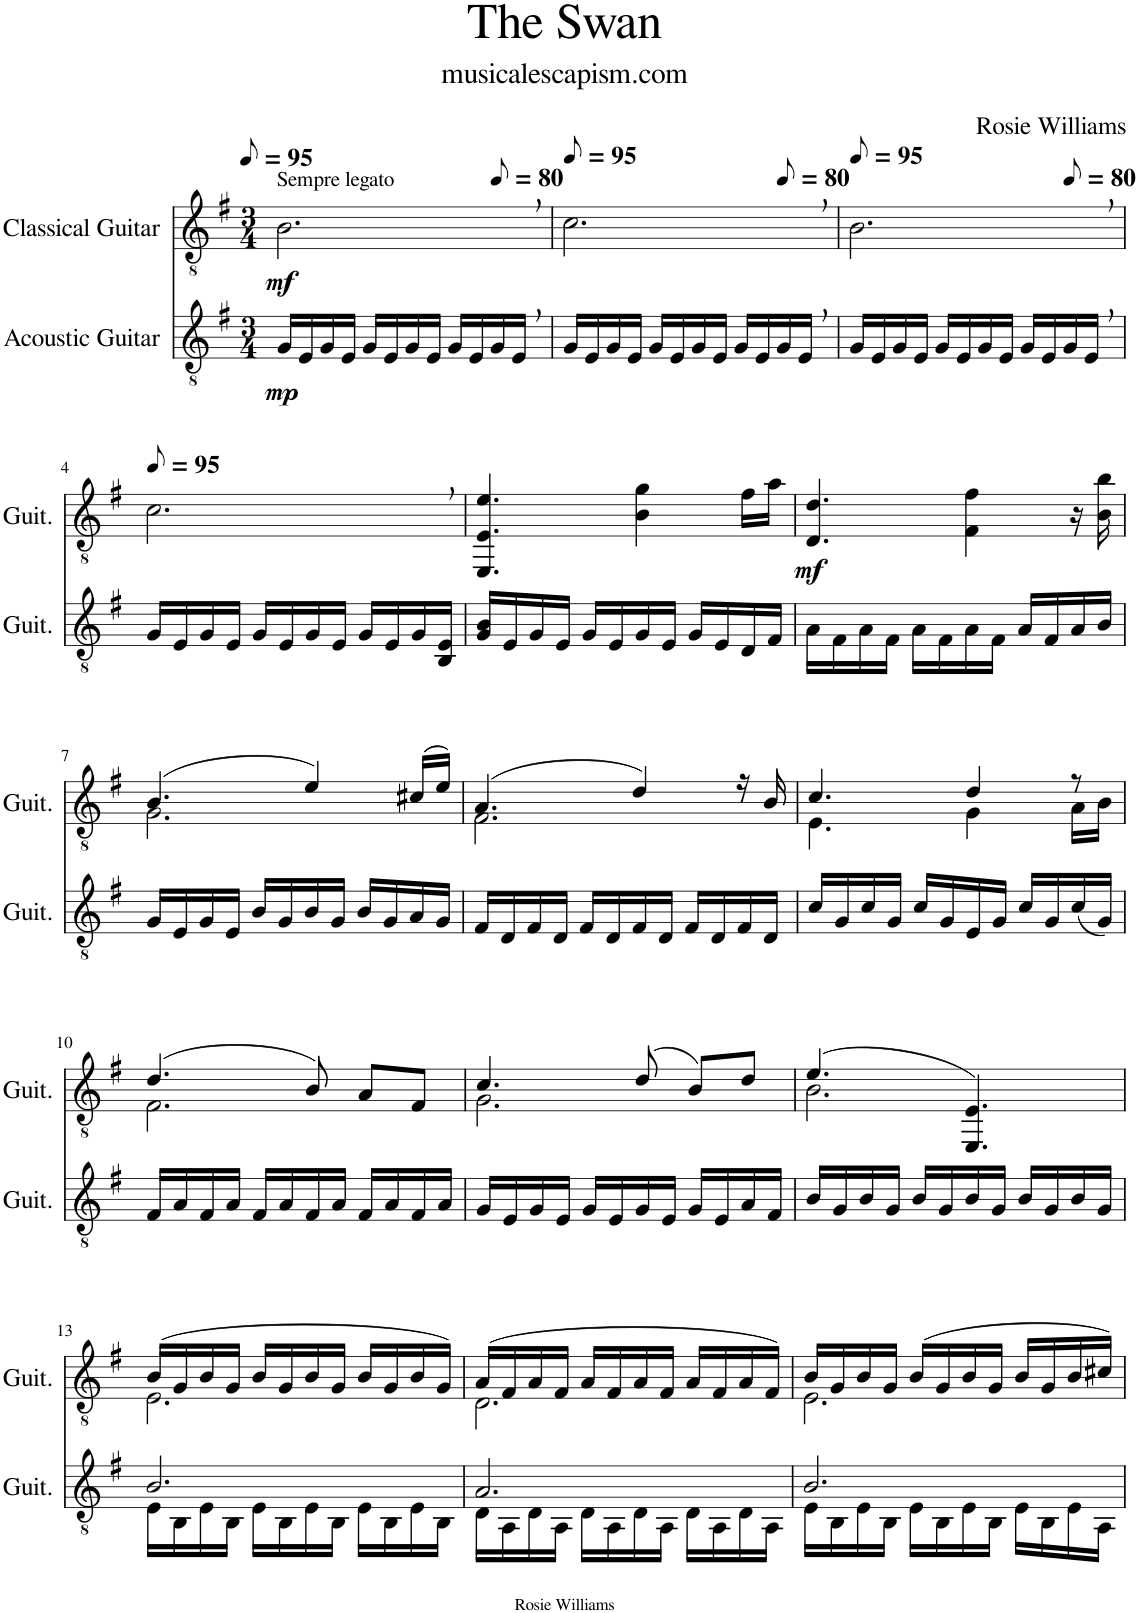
**kern	**dynam	**kern	**dynam
*part2	*part2	*part1	*part1
*staff2	*staff2	*staff1	*staff1
*I"Acoustic Guitar	*	*I"Classical Guitar	*
*I'Guit.	*	*I'Guit.	*
*clefGv2	*	*clefGv2	*
*k[f#]	*	*k[f#]	*
*M3/4	*	*M3/4	*
*MM48	*	*MM48	*
=1	=1	=1	=1
!	!	!LO:TX:a:t=Sempre legato	!
!	!LO:DY:b	!	!LO:DY:b
*	*	*^	*
16G/LL	mp	2.B,\	2ryy	mf
16E/	.	.	.	.
16G/	.	.	.	.
16E/JJ	.	.	.	.
16G/LL	.	.	.	.
16E/	.	.	.	.
16G/	.	.	.	.
16E/JJ	.	.	.	.
16G/LL	.	.	8ryy	.
16E/	.	.	.	.
*	*	*MM40	*	*
16G/	.	.	8ryy	.
16E,/JJ	.	.	.	.
=2	=2	=2	=2	=2
*	*	*MM48	*	*
16G/LL	.	2.c,\	2ryy	.
16E/	.	.	.	.
16G/	.	.	.	.
16E/JJ	.	.	.	.
16G/LL	.	.	.	.
16E/	.	.	.	.
16G/	.	.	.	.
16E/JJ	.	.	.	.
16G/LL	.	.	8ryy	.
16E/	.	.	.	.
*	*	*MM40	*	*
16G/	.	.	8ryy	.
16E,/JJ	.	.	.	.
=3	=3	=3	=3	=3
*	*	*MM48	*	*
16G/LL	.	2.B,\	2ryy	.
16E/	.	.	.	.
16G/	.	.	.	.
16E/JJ	.	.	.	.
16G/LL	.	.	.	.
16E/	.	.	.	.
16G/	.	.	.	.
16E/JJ	.	.	.	.
16G/LL	.	.	8ryy	.
16E/	.	.	.	.
*	*	*MM40	*	*
16G/	.	.	8ryy	.
16E,/JJ	.	.	.	.
*	*	*v	*v	*
!!LO:LB:g=z
=4	=4	=4	=4
*	*	*MM48	*
16G/LL	.	2.c,\	.
16E/	.	.	.
16G/	.	.	.
16E/JJ	.	.	.
16G/LL	.	.	.
16E/	.	.	.
16G/	.	.	.
16E/JJ	.	.	.
16G/LL	.	.	.
16E/	.	.	.
16G/	.	.	.
16BB/ 16E/JJ	.	.	.
=5	=5	=5	=5
16G/ 16B/LL	.	4.EE/ 4.E/ 4.e/	.
16E/	.	.	.
16G/	.	.	.
16E/JJ	.	.	.
16G/LL	.	.	.
16E/	.	.	.
16G/	.	4B\ 4g\	.
16E/JJ	.	.	.
16G/LL	.	.	.
16E/	.	.	.
16D/	.	16f#\LL	.
16F#/JJ	.	16a\JJ	.
=6	=6	=6	=6
!	!	!	!LO:DY:b
16A\LL	.	4.D/ 4.d/	mf
16F#\	.	.	.
16A\	.	.	.
16F#\JJ	.	.	.
16A\LL	.	.	.
16F#\	.	.	.
16A\	.	4F#\ 4f#\	.
16F#\JJ	.	.	.
16A/LL	.	.	.
16F#/	.	.	.
16A/	.	16r	.
16B/JJ	.	16B\ 16b\	.
!!LO:LB:g=z
=7	=7	=7	=7
*	*	*^	*
16G/LL	.	(>4.B/	2.G\	.
16E/	.	.	.	.
16G/	.	.	.	.
16E/JJ	.	.	.	.
16B/LL	.	.	.	.
16G/	.	.	.	.
16B/	.	4e/)	.	.
16G/JJ	.	.	.	.
16B/LL	.	.	.	.
16G/	.	.	.	.
16A/	.	(>16c#X/LL	.	.
16G/JJ	.	16e/JJ)	.	.
=8	=8	=8	=8	=8
16F#/LL	.	(>4.A/	2.F#\	.
16D/	.	.	.	.
16F#/	.	.	.	.
16D/JJ	.	.	.	.
16F#/LL	.	.	.	.
16D/	.	.	.	.
16F#/	.	4d/)	.	.
16D/JJ	.	.	.	.
16F#/LL	.	.	.	.
16D/	.	.	.	.
16F#/	.	16r	.	.
16D/JJ	.	16B/	.	.
=9	=9	=9	=9	=9
16c/LL	.	4.c/	4.E\	.
16G/	.	.	.	.
16c/	.	.	.	.
16G/JJ	.	.	.	.
16c/LL	.	.	.	.
16G/	.	.	.	.
16E/	.	4d/	4G\	.
16G/JJ	.	.	.	.
16c/LL	.	.	.	.
16G/	.	.	.	.
(<16c/	.	8r	16A\LL	.
16G/JJ)	.	.	16B\JJ	.
!!LO:LB:g=z	!!
=10	=10	=10	=10	=10
16F#/LL	.	(>4.d/	2.F#\	.
16A/	.	.	.	.
16F#/	.	.	.	.
16A/JJ	.	.	.	.
16F#/LL	.	.	.	.
16A/	.	.	.	.
16F#/	.	8B/)	.	.
16A/JJ	.	.	.	.
16F#/LL	.	8A/L	.	.
16A/	.	.	.	.
16F#/	.	8F#/J	.	.
16A/JJ	.	.	.	.
=11	=11	=11	=11	=11
16G/LL	.	4.c/	2.G\	.
16E/	.	.	.	.
16G/	.	.	.	.
16E/JJ	.	.	.	.
16G/LL	.	.	.	.
16E/	.	.	.	.
16G/	.	(>8d/	.	.
16E/JJ	.	.	.	.
16G/LL	.	8B/L)	.	.
16E/	.	.	.	.
16A/	.	8d/J	.	.
16F#/JJ	.	.	.	.
=12	=12	=12	=12	=12
16B/LL	.	(>4.e/	2.B\	.
16G/	.	.	.	.
16B/	.	.	.	.
16G/JJ	.	.	.	.
16B/LL	.	.	.	.
16G/	.	.	.	.
16B/	.	4.EE/ 4.E/)	.	.
16G/JJ	.	.	.	.
16B/LL	.	.	.	.
16G/	.	.	.	.
16B/	.	.	.	.
16G/JJ	.	.	.	.
!!LO:LB:g=z	!!
=13	=13	=13	=13	=13
*^	*	*	*	*
2.B/	16E\LL	.	(>16B/LL	2.E\	.
.	16BB\	.	16G/	.	.
.	16E\	.	16B/	.	.
.	16BB\JJ	.	16G/JJ	.	.
.	16E\LL	.	16B/LL	.	.
.	16BB\	.	16G/	.	.
.	16E\	.	16B/	.	.
.	16BB\JJ	.	16G/JJ	.	.
.	16E\LL	.	16B/LL	.	.
.	16BB\	.	16G/	.	.
.	16E\	.	16B/	.	.
.	16BB\JJ	.	16G/JJ)	.	.
=14	=14	=14	=14	=14	=14
2.A/	16D\LL	.	(>16A/LL	2.D\	.
.	16AA\	.	16F#/	.	.
.	16D\	.	16A/	.	.
.	16AA\JJ	.	16F#/JJ	.	.
.	16D\LL	.	16A/LL	.	.
.	16AA\	.	16F#/	.	.
.	16D\	.	16A/	.	.
.	16AA\JJ	.	16F#/JJ	.	.
.	16D\LL	.	16A/LL	.	.
.	16AA\	.	16F#/	.	.
.	16D\	.	16A/	.	.
.	16AA\JJ	.	16F#/JJ)	.	.
=15	=15	=15	=15	=15	=15
2.B/	16E\LL	.	16B/LL	2.E\	.
.	16BB\	.	16G/	.	.
.	16E\	.	16B/	.	.
.	16BB\JJ	.	16G/JJ	.	.
.	16E\LL	.	(>16B/LL	.	.
.	16BB\	.	16G/	.	.
.	16E\	.	16B/	.	.
.	16BB\JJ	.	16G/JJ	.	.
.	16E\LL	.	16B/LL	.	.
.	16BB\	.	16G/	.	.
.	16E\	.	16B/	.	.
.	16AA\JJ	.	16c#X/JJ)	.	.
*v	*v	*	*	*	*
*	*	*v	*v	*
=	=	=	=
*-	*-	*-	*-
